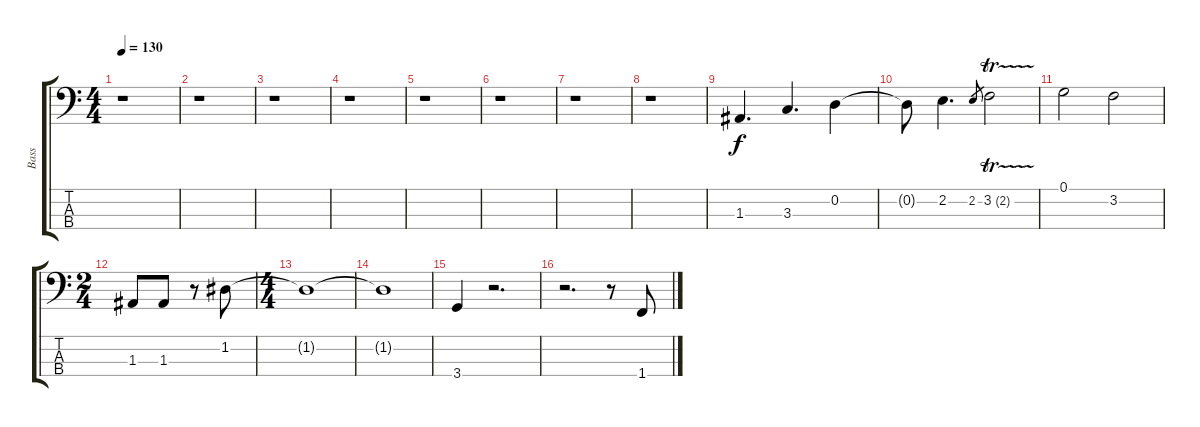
\track ("Bass" "Bass") {instrument electricbassfinger}
\staff {score tabs}
\tuning (G2 D2 A1 E1) {hide}
\ts (4 4)
\tempo 130
\clef f4
\ks c
r.1{dy f} |
r.1 |
r.1 |
r.1 |
r.1 |
r.1 |
r.1 |
r.1 |
1.3.4{d} 3.3.4{d} 0.2.4 |
0.2{t}.8 2.2.4{d} 2.2.8{gr} 3.2{tr (2 16)}.2 |
0.1.2 3.2.2 |
\ts (2 4)
1.3.8 1.3.8 r.8 1.2.8 |
\ts (4 4)
1.2{t}.1 |
1.2{t}.1 |
3.4.4 r.2{d} |
r.2{d} r.8 1.4.8
